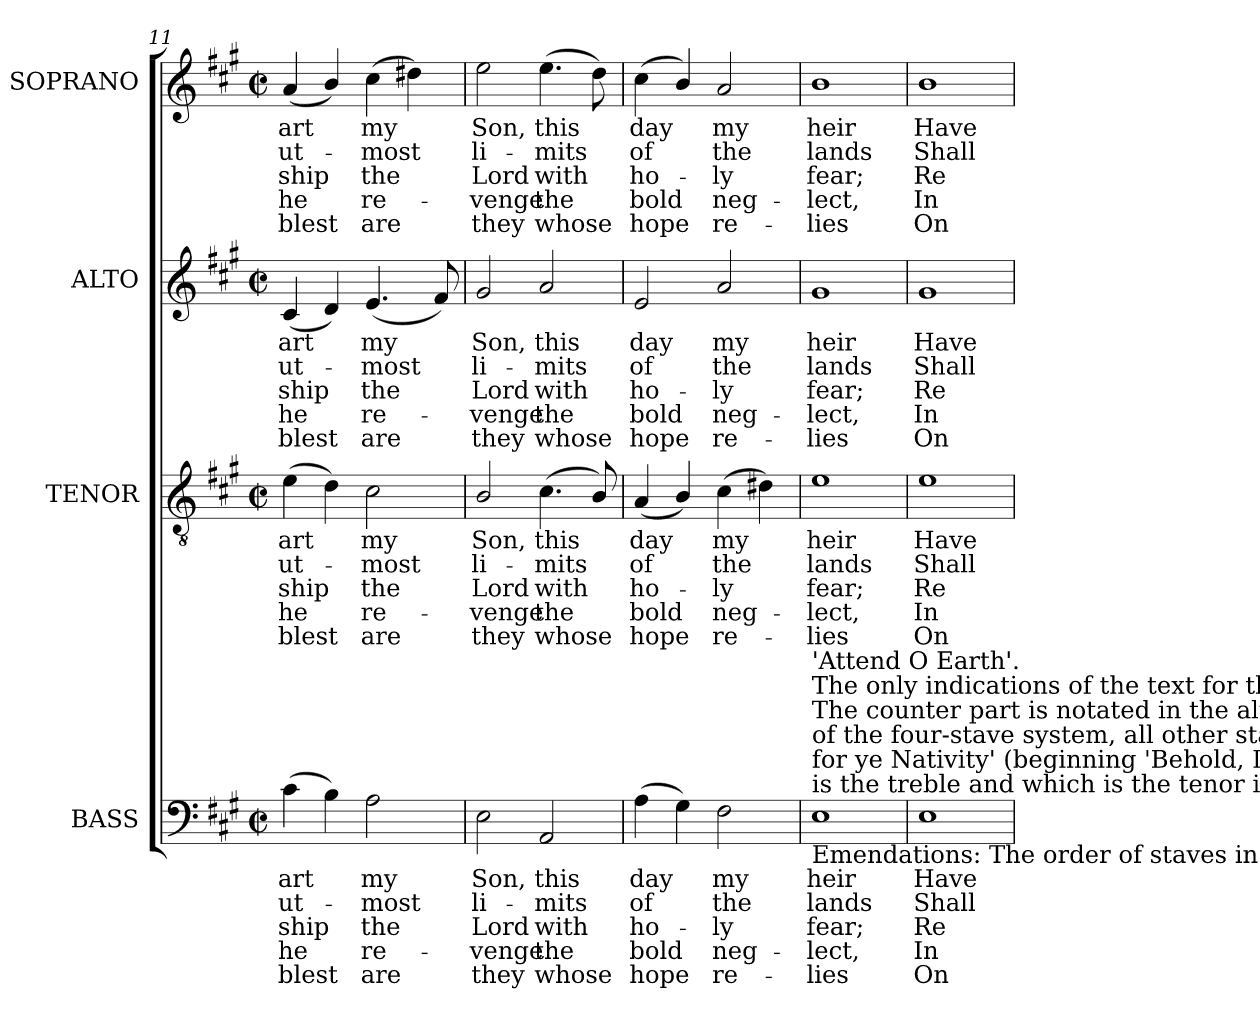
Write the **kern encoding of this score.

**kern	**text	**text	**text	**text	**text	**kern	**text	**text	**text	**text	**text	**kern	**text	**text	**text	**text	**text	**kern	**text	**text	**text	**text	**text
*part4	*part4	*part4	*part4	*part4	*part4	*part3	*part3	*part3	*part3	*part3	*part3	*part2	*part2	*part2	*part2	*part2	*part2	*part1	*part1	*part1	*part1	*part1	*part1
*staff4	*staff4	*staff4	*staff4	*staff4	*staff4	*staff3	*staff3	*staff3	*staff3	*staff3	*staff3	*staff2	*staff2	*staff2	*staff2	*staff2	*staff2	*staff1	*staff1	*staff1	*staff1	*staff1	*staff1
*I"BASS	*	*	*	*	*	*I"TENOR	*	*	*	*	*	*I"ALTO	*	*	*	*	*	*I"SOPRANO	*	*	*	*	*
*I'B.	*	*	*	*	*	*I'T.	*	*	*	*	*	*I'A.	*	*	*	*	*	*I'S.	*	*	*	*	*
*clefF4	*	*	*	*	*	*clefGv2	*	*	*	*	*	*clefG2	*	*	*	*	*	*clefG2	*	*	*	*	*
*	*	*	*	*	*	*ITrd7c12	*	*	*	*	*	*	*	*	*	*	*	*	*	*	*	*	*
*k[f#c#g#]	*	*	*	*	*	*k[f#c#g#]	*	*	*	*	*	*k[f#c#g#]	*	*	*	*	*	*k[f#c#g#]	*	*	*	*	*
*A:	*	*	*	*	*	*A:	*	*	*	*	*	*A:	*	*	*	*	*	*A:	*	*	*	*	*
*M2/2	*	*	*	*	*	*M2/2	*	*	*	*	*	*M2/2	*	*	*	*	*	*M2/2	*	*	*	*	*
*met(c|)	*	*	*	*	*	*met(c|)	*	*	*	*	*	*met(c|)	*	*	*	*	*	*met(c|)	*	*	*	*	*
=11	=11	=11	=11	=11	=11	=11	=11	=11	=11	=11	=11	=11	=11	=11	=11	=11	=11	=11	=11	=11	=11	=11	=11
!	!LO:LY:b:color=#000000	!LO:LY:b:color=#000000	!LO:LY:b:color=#000000	!LO:LY:b:color=#000000	!LO:LY:b:color=#000000	!	!	!	!	!	!	!	!	!	!	!	!	!	!	!	!	!	!
!	!	!	!	!	!	!	!LO:LY:b:color=#000000	!LO:LY:b:color=#000000	!LO:LY:b:color=#000000	!LO:LY:b:color=#000000	!LO:LY:b:color=#000000	!	!	!	!	!	!	!	!	!	!	!	!
!	!	!	!	!	!	!	!	!	!	!	!	!	!LO:LY:b:color=#000000	!LO:LY:b:color=#000000	!LO:LY:b:color=#000000	!LO:LY:b:color=#000000	!LO:LY:b:color=#000000	!	!	!	!	!	!
!	!	!	!	!	!	!	!	!	!	!	!	!	!	!	!	!	!	!	!LO:LY:b:color=#000000	!LO:LY:b:color=#000000	!LO:LY:b:color=#000000	!LO:LY:b:color=#000000	!LO:LY:b:color=#000000
(4c#i\	art	ut-	ship	he	blest	(4Ei\	art	ut-	ship	he	blest	(4c#i/	art	ut-	ship	he	blest	(4ai/	art	ut-	ship	he	blest
4Bi\)	.	.	.	.	.	4Di\)	.	.	.	.	.	4di/)	.	.	.	.	.	4bi/)	.	.	.	.	.
!	!LO:LY:b:color=#000000	!LO:LY:b:color=#000000	!LO:LY:b:color=#000000	!LO:LY:b:color=#000000	!LO:LY:b:color=#000000	!	!	!	!	!	!	!	!	!	!	!	!	!	!	!	!	!	!
!	!	!	!	!	!	!	!LO:LY:b:color=#000000	!LO:LY:b:color=#000000	!LO:LY:b:color=#000000	!LO:LY:b:color=#000000	!LO:LY:b:color=#000000	!	!	!	!	!	!	!	!	!	!	!	!
!	!	!	!	!	!	!	!	!	!	!	!	!	!LO:LY:b:color=#000000	!LO:LY:b:color=#000000	!LO:LY:b:color=#000000	!LO:LY:b:color=#000000	!LO:LY:b:color=#000000	!	!	!	!	!	!
!	!	!	!	!	!	!	!	!	!	!	!	!	!	!	!	!	!	!	!LO:LY:b:color=#000000	!LO:LY:b:color=#000000	!LO:LY:b:color=#000000	!LO:LY:b:color=#000000	!LO:LY:b:color=#000000
2Ai\	my	-most	the	re-	-are	2C#i\	my	-most	the	re-	-are	(4.ei/	my	-most	the	re-	-are	(4cc#i\	my	-most	the	re-	are
.	.	.	.	.	.	.	.	.	.	.	.	.	.	.	.	.	.	4dd#Xi\)	.	.	.	.	.
.	.	.	.	.	.	.	.	.	.	.	.	8f#i/)	.	.	.	.	.	.	.	.	.	.	.
=12	=12	=12	=12	=12	=12	=12	=12	=12	=12	=12	=12	=12	=12	=12	=12	=12	=12	=12	=12	=12	=12	=12	=12
!	!LO:LY:b:color=#000000	!LO:LY:b:color=#000000	!LO:LY:b:color=#000000	!LO:LY:b:color=#000000	!LO:LY:b:color=#000000	!	!	!	!	!	!	!	!	!	!	!	!	!	!	!	!	!	!
!	!	!	!	!	!	!	!LO:LY:b:color=#000000	!LO:LY:b:color=#000000	!LO:LY:b:color=#000000	!LO:LY:b:color=#000000	!LO:LY:b:color=#000000	!	!	!	!	!	!	!	!	!	!	!	!
!	!	!	!	!	!	!	!	!	!	!	!	!	!LO:LY:b:color=#000000	!LO:LY:b:color=#000000	!LO:LY:b:color=#000000	!LO:LY:b:color=#000000	!LO:LY:b:color=#000000	!	!	!	!	!	!
!	!	!	!	!	!	!	!	!	!	!	!	!	!	!	!	!	!	!	!LO:LY:b:color=#000000	!LO:LY:b:color=#000000	!LO:LY:b:color=#000000	!LO:LY:b:color=#000000	!LO:LY:b:color=#000000
2Ei\	Son,	li-	Lord	venge	they	2BBi/	Son,	li-	Lord	venge	they	2g#i/	Son,	li-	Lord	venge	they	2eei\	Son,	li-	-Lord	venge	they
!	!LO:LY:b:color=#000000	!LO:LY:b:color=#000000	!LO:LY:b:color=#000000	!LO:LY:b:color=#000000	!LO:LY:b:color=#000000	!	!	!	!	!	!	!	!	!	!	!	!	!	!	!	!	!	!
!	!	!	!	!	!	!	!LO:LY:b:color=#000000	!LO:LY:b:color=#000000	!LO:LY:b:color=#000000	!LO:LY:b:color=#000000	!LO:LY:b:color=#000000	!	!	!	!	!	!	!	!	!	!	!	!
!	!	!	!	!	!	!	!	!	!	!	!	!	!LO:LY:b:color=#000000	!LO:LY:b:color=#000000	!LO:LY:b:color=#000000	!LO:LY:b:color=#000000	!LO:LY:b:color=#000000	!	!	!	!	!	!
!	!	!	!	!	!	!	!	!	!	!	!	!	!	!	!	!	!	!	!LO:LY:b:color=#000000	!LO:LY:b:color=#000000	!LO:LY:b:color=#000000	!LO:LY:b:color=#000000	!LO:LY:b:color=#000000
2AAi/	this	-mits	with	the	whose	(4.C#i\	this	-mits	with	the	whose	2ai/	this	-mits	with	the	whose	(4.eei\	this	-mits	with	the	whose
.	.	.	.	.	.	8BBi/)	.	.	.	.	.	.	.	.	.	.	.	8ddi\)	.	.	.	.	.
=13	=13	=13	=13	=13	=13	=13	=13	=13	=13	=13	=13	=13	=13	=13	=13	=13	=13	=13	=13	=13	=13	=13	=13
!	!LO:LY:b:color=#000000	!LO:LY:b:color=#000000	!LO:LY:b:color=#000000	!LO:LY:b:color=#000000	!LO:LY:b:color=#000000	!	!	!	!	!	!	!	!	!	!	!	!	!	!	!	!	!	!
!	!	!	!	!	!	!	!LO:LY:b:color=#000000	!LO:LY:b:color=#000000	!LO:LY:b:color=#000000	!LO:LY:b:color=#000000	!LO:LY:b:color=#000000	!	!	!	!	!	!	!	!	!	!	!	!
!	!	!	!	!	!	!	!	!	!	!	!	!	!LO:LY:b:color=#000000	!LO:LY:b:color=#000000	!LO:LY:b:color=#000000	!LO:LY:b:color=#000000	!LO:LY:b:color=#000000	!	!	!	!	!	!
!	!	!	!	!	!	!	!	!	!	!	!	!	!	!	!	!	!	!	!LO:LY:b:color=#000000	!LO:LY:b:color=#000000	!LO:LY:b:color=#000000	!LO:LY:b:color=#000000	!LO:LY:b:color=#000000
(4Ai\	day	of	ho-	-bold	hope	(4AAi/	day	of	ho-	-bold	hope	2ei/	day	of	ho-	-bold	hope	(4cc#i\	day	of	ho-	bold	-hope
4G#i\)	.	.	.	.	.	4BBi/)	.	.	.	.	.	.	.	.	.	.	.	4bi/)	.	.	.	.	.
!	!LO:LY:b:color=#000000	!LO:LY:b:color=#000000	!LO:LY:b:color=#000000	!LO:LY:b:color=#000000	!LO:LY:b:color=#000000	!	!	!	!	!	!	!	!	!	!	!	!	!	!	!	!	!	!
!	!	!	!	!	!	!	!LO:LY:b:color=#000000	!LO:LY:b:color=#000000	!LO:LY:b:color=#000000	!LO:LY:b:color=#000000	!LO:LY:b:color=#000000	!	!	!	!	!	!	!	!	!	!	!	!
!	!	!	!	!	!	!	!	!	!	!	!	!	!LO:LY:b:color=#000000	!LO:LY:b:color=#000000	!LO:LY:b:color=#000000	!LO:LY:b:color=#000000	!LO:LY:b:color=#000000	!	!	!	!	!	!
!	!	!	!	!	!	!	!	!	!	!	!	!	!	!	!	!	!	!	!LO:LY:b:color=#000000	!LO:LY:b:color=#000000	!LO:LY:b:color=#000000	!LO:LY:b:color=#000000	!LO:LY:b:color=#000000
2F#i\	my	the	ly	neg-	-re-	(4C#i\	my	the	ly	neg-	-re-	2ai/	my	the	ly	neg-	-re-	2ai/	my	the	ly	-neg-	re-
.	.	.	.	.	.	4D#Xi\)	.	.	.	.	.	.	.	.	.	.	.	.	.	.	.	.	.
!!LO:PB:g=z
=14	=14	=14	=14	=14	=14	=14	=14	=14	=14	=14	=14	=14	=14	=14	=14	=14	=14	=14	=14	=14	=14	=14	=14
!	!LO:LY:b:color=#000000	!LO:LY:b:color=#000000	!LO:LY:b:color=#000000	!LO:LY:b:color=#000000	!LO:LY:b:color=#000000	!	!	!	!	!	!	!	!	!	!	!	!	!	!	!	!	!	!
!	!	!	!	!	!	!	!LO:LY:b:color=#000000	!LO:LY:b:color=#000000	!LO:LY:b:color=#000000	!LO:LY:b:color=#000000	!LO:LY:b:color=#000000	!	!	!	!	!	!	!	!	!	!	!	!
!	!	!	!	!	!	!	!	!	!	!	!	!	!LO:LY:b:color=#000000	!LO:LY:b:color=#000000	!LO:LY:b:color=#000000	!LO:LY:b:color=#000000	!LO:LY:b:color=#000000	!	!	!	!	!	!
!LO:TX:b:t=Emendations&colon; The order of staves in this edition is the same as in the source, and while no indication of which part	!	!	!	!	!	!	!	!	!	!	!	!	!	!	!	!	!	!	!	!	!	!	!
!LO:TX:t=is the treble and which is the tenor in this piece, the first piece in the book, 'An Anthem out of the 2d. Chap&colon; of Luke	!	!	!	!	!	!	!	!	!	!	!	!	!	!	!	!	!	!	!	!	!	!	!
!LO:TX:t=for ye Nativity' (beginning 'Behold, I bring you glad tidings') starts with a 'Treble solo', which is printed on the first stave	!	!	!	!	!	!	!	!	!	!	!	!	!	!	!	!	!	!	!	!	!	!	!
!LO:TX:t=of the four-stave system, all other staves having rests printed.	!	!	!	!	!	!	!	!	!	!	!	!	!	!	!	!	!	!	!	!	!	!	!
!LO:TX:t=The counter part is notated in the alto clef in the source.	!	!	!	!	!	!	!	!	!	!	!	!	!	!	!	!	!	!	!	!	!	!	!
!LO:TX:t=The only indications of the text for this tune in the source are the tune title 'Ps 2d. Ver. 7th' and the opening words	!	!	!	!	!	!	!	!	!	!	!	!	!	!	!	!	!	!	!	!	!	!	!
!LO:TX:t='Attend O Earth'.	!	!	!	!	!	!	!	!	!	!	!	!	!	!	!	!	!	!	!	!	!	!	!
!	!	!	!	!	!	!	!	!	!	!	!	!	!	!	!	!	!	!	!LO:LY:b:color=#000000	!LO:LY:b:color=#000000	!LO:LY:b:color=#000000	!LO:LY:b:color=#000000	!LO:LY:b:color=#000000
1Ei	heir	lands	-fear;	lect,	lies	1Ei	heir	lands	-fear;	lect,	lies	1g#i	heir	lands	-fear;	lect,	lies	1bi	heir	lands	-fear;	lect,	lies
=15	=15	=15	=15	=15	=15	=15	=15	=15	=15	=15	=15	=15	=15	=15	=15	=15	=15	=15	=15	=15	=15	=15	=15
!	!LO:LY:b:color=#000000	!LO:LY:b:color=#000000	!LO:LY:b:color=#000000	!LO:LY:b:color=#000000	!LO:LY:b:color=#000000	!	!	!	!	!	!	!	!	!	!	!	!	!	!	!	!	!	!
!	!	!	!	!	!	!	!LO:LY:b:color=#000000	!LO:LY:b:color=#000000	!LO:LY:b:color=#000000	!LO:LY:b:color=#000000	!LO:LY:b:color=#000000	!	!	!	!	!	!	!	!	!	!	!	!
!	!	!	!	!	!	!	!	!	!	!	!	!	!LO:LY:b:color=#000000	!LO:LY:b:color=#000000	!LO:LY:b:color=#000000	!LO:LY:b:color=#000000	!LO:LY:b:color=#000000	!	!	!	!	!	!
!	!	!	!	!	!	!	!	!	!	!	!	!	!	!	!	!	!	!	!LO:LY:b:color=#000000	!LO:LY:b:color=#000000	!LO:LY:b:color=#000000	!LO:LY:b:color=#000000	!LO:LY:b:color=#000000
1Ei	Have	Shall	Re-	-In-	-On	1Ei	Have	Shall	Re-	-In-	-On	1g#i	Have	Shall	Re-	-In-	-On	1bi	Have	Shall	Re-	In-	-On
=	=	=	=	=	=	=	=	=	=	=	=	=	=	=	=	=	=	=	=	=	=	=	=
*-	*-	*-	*-	*-	*-	*-	*-	*-	*-	*-	*-	*-	*-	*-	*-	*-	*-	*-	*-	*-	*-	*-	*-
